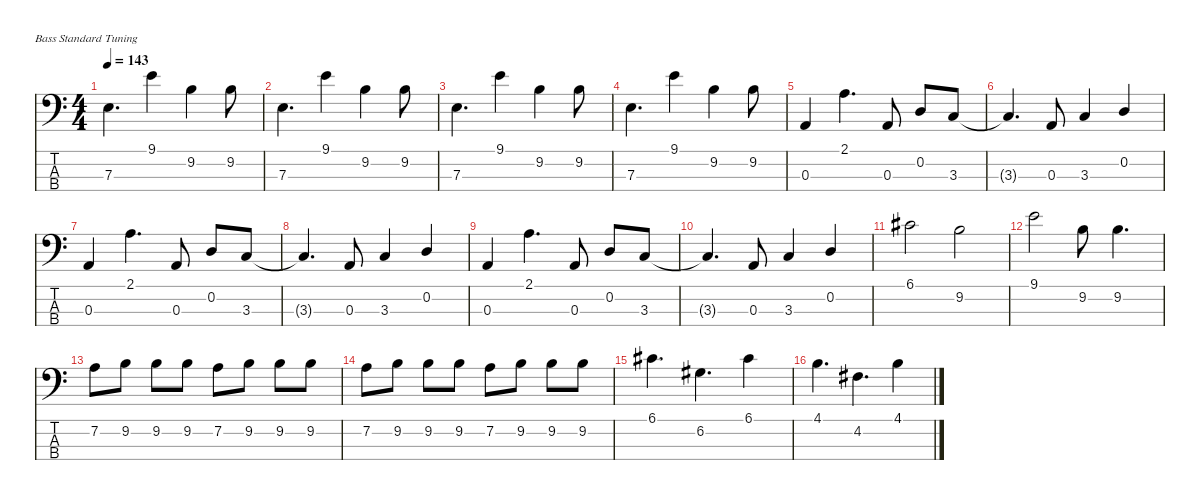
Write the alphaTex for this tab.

\defaultSystemsLayout 4
\hideDynamics
\bracketExtendMode nobrackets
\singleTrackTrackNamePolicy hidden
\multiTrackTrackNamePolicy hidden
\firstSystemTrackNameMode fullname
\firstSystemTrackNameOrientation horizontal
\otherSystemsTrackNameOrientation horizontal
\track ("Bass" "el.bs.") {instrument electricbassfinger}
\staff {score tabs}
\tuning (G2 D2 A1 E1)
\ts (4 4)
\tempo 143
\clef f4
\ks c
7.3.4{d dy f beam Down} 9.1.4{beam Down} 9.2.4{beam Down} 9.2.8{beam Down} |
7.3.4{d beam Down} 9.1.4{beam Down} 9.2.4{beam Down} 9.2.8{beam Down} |
7.3.4{d beam Down} 9.1.4{beam Down} 9.2.4{beam Down} 9.2.8{beam Down} |
7.3.4{d beam Down} 9.1.4{beam Down} 9.2.4{beam Down} 9.2.8{beam Down} |
0.3.4{beam Up} 2.1.4{d beam Down} 0.3.8{beam Up} 0.2.8{beam Up} 3.3.8{beam Up} |
3.3{t}.4{d beam Up} 0.3.8{beam Up} 3.3.4{beam Up} 0.2.4{beam Up} |
0.3.4{beam Up} 2.1.4{d beam Down} 0.3.8{beam Up} 0.2.8{beam Up} 3.3.8{beam Up} |
3.3{t}.4{d beam Up} 0.3.8{beam Up} 3.3.4{beam Up} 0.2.4{beam Up} |
0.3.4{beam Up} 2.1.4{d beam Down} 0.3.8{beam Up} 0.2.8{beam Up} 3.3.8{beam Up} |
3.3{t}.4{d beam Up} 0.3.8{beam Up} 3.3.4{beam Up} 0.2.4{beam Up} |
6.1{acc #}.2{beam Down} 9.2.2{beam Down} |
9.1.2{beam Down} 9.2.8{beam Down} 9.2.4{d beam Down} |
7.2.8{beam Down} 9.2.8{beam Down} 9.2.8{beam Down} 9.2.8{beam Down} 7.2.8{beam Down} 9.2.8{beam Down} 9.2.8{beam Down} 9.2.8{beam Down} |
7.2.8{beam Down} 9.2.8{beam Down} 9.2.8{beam Down} 9.2.8{beam Down} 7.2.8{beam Down} 9.2.8{beam Down} 9.2.8{beam Down} 9.2.8{beam Down} |
6.1{acc #}.4{d beam Down} 6.2{acc #}.4{d beam Down} 6.1{acc #}.4{beam Down} |
4.1.4{d beam Down} 4.2{acc #}.4{d beam Down} 4.1.4{beam Down}
